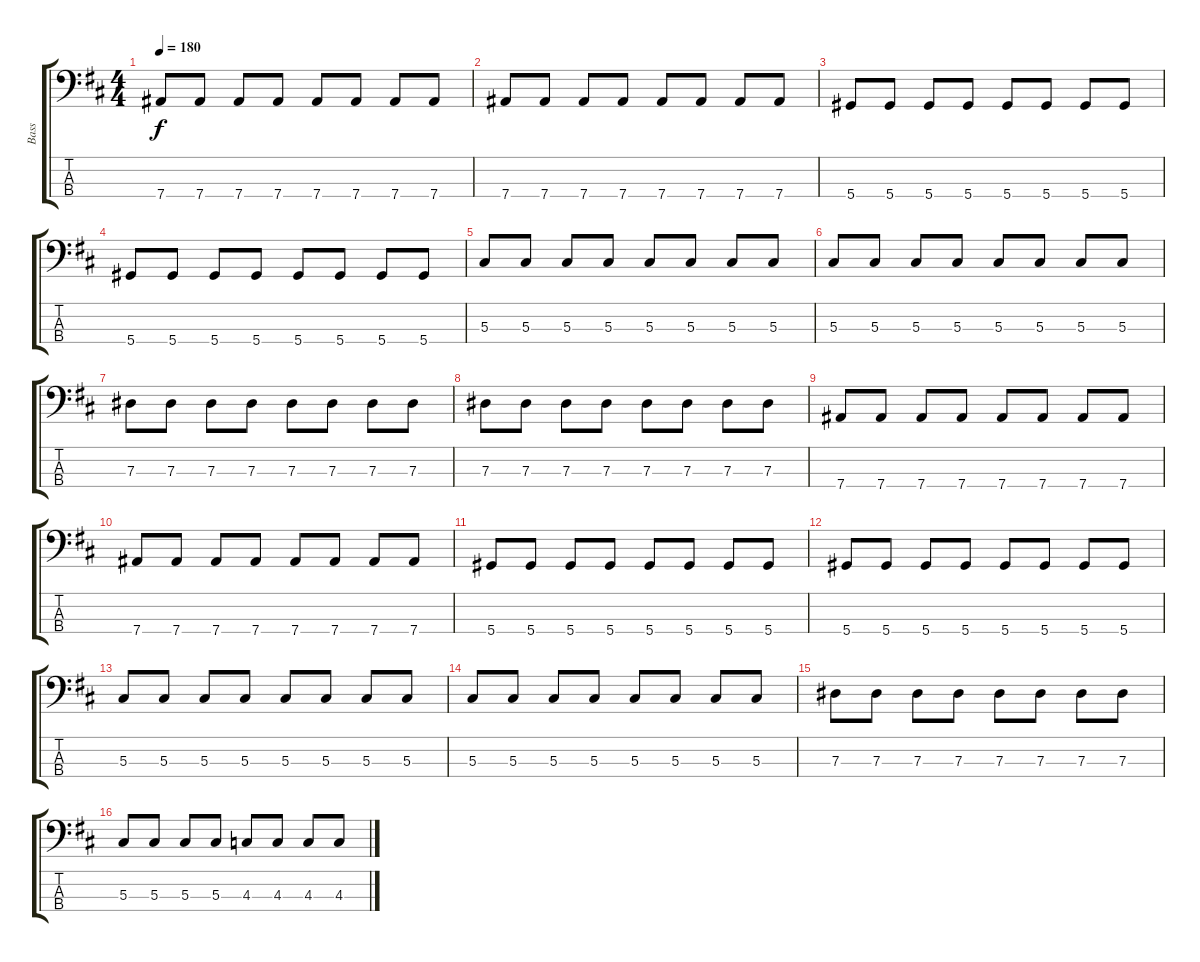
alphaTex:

\track ("Bass" "Bass") {instrument electricbasspick}
\staff {score tabs}
\tuning (Gb2 Db2 Ab1 Eb1) {hide}
\ts (4 4)
\tempo 180
\clef f4
\ks bminor
7.4.8{dy f} 7.4.8 7.4.8 7.4.8 7.4.8 7.4.8 7.4.8 7.4.8 |
7.4.8 7.4.8 7.4.8 7.4.8 7.4.8 7.4.8 7.4.8 7.4.8 |
5.4.8 5.4.8 5.4.8 5.4.8 5.4.8 5.4.8 5.4.8 5.4.8 |
5.4.8 5.4.8 5.4.8 5.4.8 5.4.8 5.4.8 5.4.8 5.4.8 |
5.3.8 5.3.8 5.3.8 5.3.8 5.3.8 5.3.8 5.3.8 5.3.8 |
5.3.8 5.3.8 5.3.8 5.3.8 5.3.8 5.3.8 5.3.8 5.3.8 |
7.3.8 7.3.8 7.3.8 7.3.8 7.3.8 7.3.8 7.3.8 7.3.8 |
7.3.8 7.3.8 7.3.8 7.3.8 7.3.8 7.3.8 7.3.8 7.3.8 |
7.4.8 7.4.8 7.4.8 7.4.8 7.4.8 7.4.8 7.4.8 7.4.8 |
7.4.8 7.4.8 7.4.8 7.4.8 7.4.8 7.4.8 7.4.8 7.4.8 |
5.4.8 5.4.8 5.4.8 5.4.8 5.4.8 5.4.8 5.4.8 5.4.8 |
5.4.8 5.4.8 5.4.8 5.4.8 5.4.8 5.4.8 5.4.8 5.4.8 |
5.3.8 5.3.8 5.3.8 5.3.8 5.3.8 5.3.8 5.3.8 5.3.8 |
5.3.8 5.3.8 5.3.8 5.3.8 5.3.8 5.3.8 5.3.8 5.3.8 |
7.3.8 7.3.8 7.3.8 7.3.8 7.3.8 7.3.8 7.3.8 7.3.8 |
5.3.8 5.3.8 5.3.8 5.3.8 4.3.8 4.3.8 4.3.8 4.3.8
